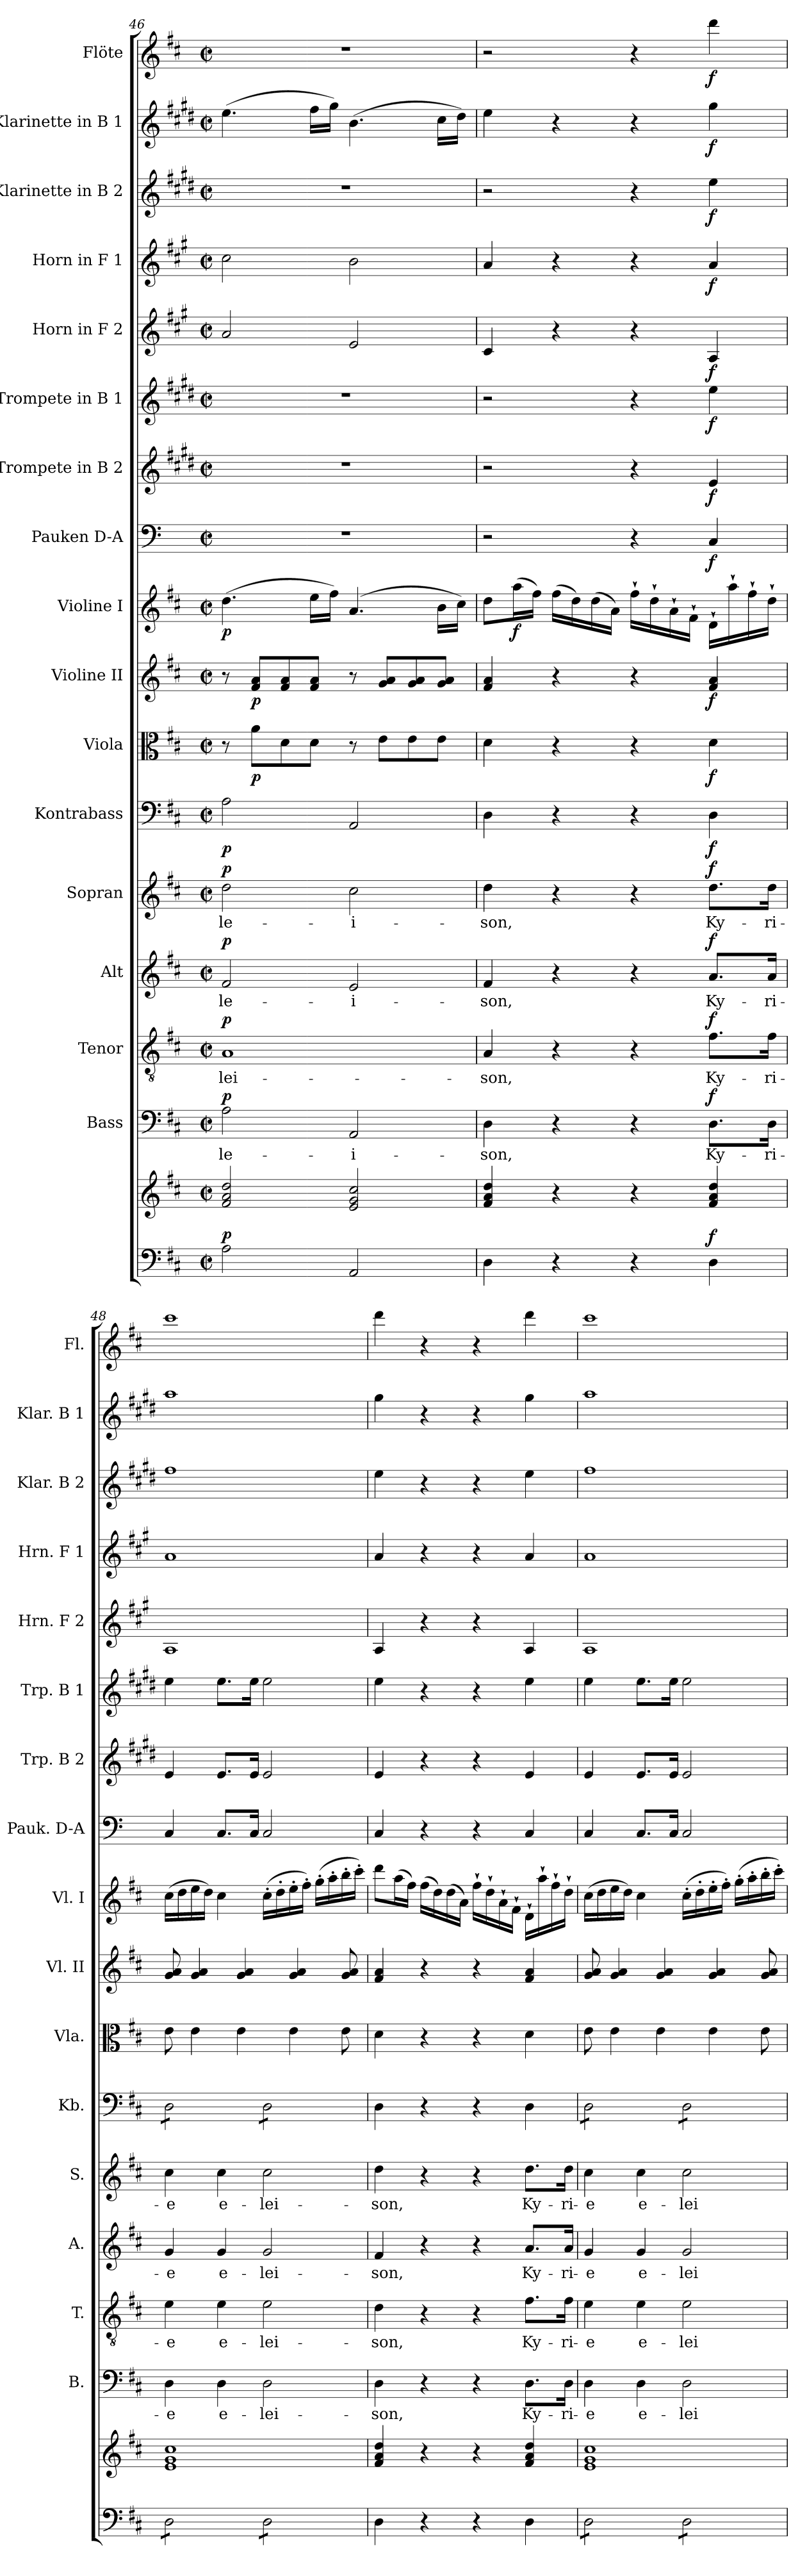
**kern	**kern	**dynam	**kern	**text	**dynam	**kern	**text	**dynam	**kern	**text	**dynam	**kern	**text	**dynam	**kern	**dynam	**kern	**dynam	**kern	**dynam	**kern	**dynam	**kern	**dynam	**kern	**dynam	**kern	**dynam	**kern	**dynam	**kern	**dynam	**kern	**dynam	**kern	**dynam	**kern	**dynam
*part17	*part17	*part17	*part16	*part16	*part16	*part15	*part15	*part15	*part14	*part14	*part14	*part13	*part13	*part13	*part12	*part12	*part11	*part11	*part10	*part10	*part9	*part9	*part8	*part8	*part7	*part7	*part6	*part6	*part5	*part5	*part4	*part4	*part3	*part3	*part2	*part2	*part1	*part1
*staff18	*staff17	*staff17/18	*staff16	*staff16	*staff16	*staff15	*staff15	*staff15	*staff14	*staff14	*staff14	*staff13	*staff13	*staff13	*staff12	*staff12	*staff11	*staff11	*staff10	*staff10	*staff9	*staff9	*staff8	*staff8	*staff7	*staff7	*staff6	*staff6	*staff5	*staff5	*staff4	*staff4	*staff3	*staff3	*staff2	*staff2	*staff1	*staff1
*	*	*	*I"Bass	*	*	*I"Tenor	*	*	*I"Alt	*	*	*I"Sopran	*	*	*I"Kontrabass	*	*I"Viola	*	*I"Violine II	*	*I"Violine I	*	*I"Pauken D-A	*	*I"Trompete in B 2	*	*I"Trompete in B 1	*	*I"Horn in F 2	*	*I"Horn in F 1	*	*I"Klarinette in B 2	*	*I"Klarinette in B 1	*	*I"Flöte	*
*	*	*	*I'B.	*	*	*I'T.	*	*	*I'A.	*	*	*I'S.	*	*	*I'Kb.	*	*I'Vla.	*	*I'Vl. II	*	*I'Vl. I	*	*I'Pauk. D-A	*	*I'Trp. B 2	*	*I'Trp. B 1	*	*I'Hrn. F 2	*	*I'Hrn. F 1	*	*I'Klar. B 2	*	*I'Klar. B 1	*	*I'Fl.	*
*clefF4	*clefG2	*	*clefF4	*	*	*clefGv2	*	*	*clefG2	*	*	*clefG2	*	*	*clefF4	*	*clefC3	*	*clefG2	*	*clefG2	*	*clefF4	*	*clefG2	*	*clefG2	*	*clefG2	*	*clefG2	*	*clefG2	*	*clefG2	*	*clefG2	*
*	*	*	*	*	*	*	*	*	*	*	*	*	*	*	*ITrd7c12	*	*	*	*	*	*	*	*ITrd-1c-2	*	*ITrd1c2	*	*ITrd1c2	*	*ITrd4c7	*	*ITrd4c7	*	*ITrd1c2	*	*ITrd1c2	*	*	*
*k[f#c#]	*k[f#c#]	*	*k[f#c#]	*	*	*k[f#c#]	*	*	*k[f#c#]	*	*	*k[f#c#]	*	*	*k[f#c#]	*	*k[f#c#]	*	*k[f#c#]	*	*k[f#c#]	*	*k[f#c#]	*	*k[f#c#]	*	*k[f#c#]	*	*k[f#c#]	*	*k[f#c#]	*	*k[f#c#]	*	*k[f#c#]	*	*k[f#c#]	*
*D:	*D:	*	*D:	*	*	*D:	*	*	*D:	*	*	*D:	*	*	*D:	*	*D:	*	*D:	*	*D:	*	*D:	*	*D:	*	*D:	*	*D:	*	*D:	*	*D:	*	*D:	*	*D:	*
*M2/2	*M2/2	*	*M2/2	*	*	*M2/2	*	*	*M2/2	*	*	*M2/2	*	*	*M2/2	*	*M2/2	*	*M2/2	*	*M2/2	*	*M2/2	*	*M2/2	*	*M2/2	*	*M2/2	*	*M2/2	*	*M2/2	*	*M2/2	*	*M2/2	*
*met(c|)	*met(c|)	*	*met(c|)	*	*	*met(c|)	*	*	*met(c|)	*	*	*met(c|)	*	*	*met(c|)	*	*met(c|)	*	*met(c|)	*	*met(c|)	*	*met(c|)	*	*met(c|)	*	*met(c|)	*	*met(c|)	*	*met(c|)	*	*met(c|)	*	*met(c|)	*	*met(c|)	*
=46	=46	=46	=46	=46	=46	=46	=46	=46	=46	=46	=46	=46	=46	=46	=46	=46	=46	=46	=46	=46	=46	=46	=46	=46	=46	=46	=46	=46	=46	=46	=46	=46	=46	=46	=46	=46	=46	=46
!	!	!LO:DY:a=2	!	!LO:LY:b	!LO:DY:a	!	!LO:LY:b	!LO:DY:a	!	!LO:LY:b	!LO:DY:a	!	!LO:LY:b	!LO:DY:a	!	!LO:DY:b	!	!	!	!	!	!LO:DY:b	!	!	!	!	!	!	!	!	!	!	!	!	!	!	!	!
2A\	2f#/ 2a/ 2dd/	p	2A\	-le-	p	1A	-lei-	p	2f#/	-le-	p	2dd\	-le-	p	2AA\	p	8r	.	8r	.	(>4.dd\	p	1r	.	1r	.	1r	.	2d/	.	2f#\	.	1r	.	(>4.dd\	.	1r	.
!	!	!	!	!	!	!	!	!	!	!	!	!	!	!	!	!	!	!LO:DY:b	!	!LO:DY:b	!	!	!	!	!	!	!	!	!	!	!	!	!	!	!	!	!	!
.	.	.	.	.	.	.	.	.	.	.	.	.	.	.	.	.	8a\L	p	8f#/ 8a/L	p	.	.	.	.	.	.	.	.	.	.	.	.	.	.	.	.	.	.
.	.	.	.	.	.	.	.	.	.	.	.	.	.	.	.	.	8d\	.	8f#/ 8a/	.	.	.	.	.	.	.	.	.	.	.	.	.	.	.	.	.	.	.
.	.	.	.	.	.	.	.	.	.	.	.	.	.	.	.	.	8d\J	.	8f#/ 8a/J	.	16ee\LL	.	.	.	.	.	.	.	.	.	.	.	.	.	16ee\LL	.	.	.
.	.	.	.	.	.	.	.	.	.	.	.	.	.	.	.	.	.	.	.	.	16ff#\JJ)	.	.	.	.	.	.	.	.	.	.	.	.	.	16ff#\JJ)	.	.	.
!	!	!	!	!LO:LY:b	!	!	!	!	!	!LO:LY:b	!	!	!LO:LY:b	!	!	!	!	!	!	!	!	!	!	!	!	!	!	!	!	!	!	!	!	!	!	!	!	!
2AA/	2e/ 2g/ 2cc#/	.	2AA/	-i-	.	.	.	.	2e/	-i-	.	2cc#\	-i-	.	2AAA/	.	8r	.	8r	.	(4.a/	.	.	.	.	.	.	.	2A/	.	2e\	.	.	.	(>4.a\	.	.	.
.	.	.	.	.	.	.	.	.	.	.	.	.	.	.	.	.	8e\L	.	8g/ 8a/L	.	.	.	.	.	.	.	.	.	.	.	.	.	.	.	.	.	.	.
.	.	.	.	.	.	.	.	.	.	.	.	.	.	.	.	.	8e\	.	8g/ 8a/	.	.	.	.	.	.	.	.	.	.	.	.	.	.	.	.	.	.	.
.	.	.	.	.	.	.	.	.	.	.	.	.	.	.	.	.	8e\J	.	8g/ 8a/J	.	16b\LL	.	.	.	.	.	.	.	.	.	.	.	.	.	16b\LL	.	.	.
.	.	.	.	.	.	.	.	.	.	.	.	.	.	.	.	.	.	.	.	.	16cc#\JJ)	.	.	.	.	.	.	.	.	.	.	.	.	.	16cc#\JJ)	.	.	.
=47	=47	=47	=47	=47	=47	=47	=47	=47	=47	=47	=47	=47	=47	=47	=47	=47	=47	=47	=47	=47	=47	=47	=47	=47	=47	=47	=47	=47	=47	=47	=47	=47	=47	=47	=47	=47	=47	=47
!	!	!	!	!LO:LY:b	!	!	!LO:LY:b	!	!	!LO:LY:b	!	!	!LO:LY:b	!	!	!	!	!	!	!	!	!	!	!	!	!	!	!	!	!	!	!	!	!	!	!	!	!
4D\	4f#/ 4a/ 4dd/	.	4D\	-son,	.	4A/	-son,	.	4f#/	-son,	.	4dd\	-son,	.	4DD\	.	4d\	.	4f#/ 4a/	.	8dd\L	.	2r	.	2r	.	2r	.	4F#/	.	4d/	.	2r	.	4dd\	.	2r	.
!	!	!	!	!	!	!	!	!	!	!	!	!	!	!	!	!	!	!	!	!	!	!LO:DY:b	!	!	!	!	!	!	!	!	!	!	!	!	!	!	!	!
.	.	.	.	.	.	.	.	.	.	.	.	.	.	.	.	.	.	.	.	.	(>16aa\L	f	.	.	.	.	.	.	.	.	.	.	.	.	.	.	.	.
.	.	.	.	.	.	.	.	.	.	.	.	.	.	.	.	.	.	.	.	.	16ff#\JJ)	.	.	.	.	.	.	.	.	.	.	.	.	.	.	.	.	.
4r	4r	.	4r	.	.	4r	.	.	4r	.	.	4r	.	.	4r	.	4r	.	4r	.	(>16ff#\LL	.	.	.	.	.	.	.	4r	.	4r	.	.	.	4r	.	.	.
.	.	.	.	.	.	.	.	.	.	.	.	.	.	.	.	.	.	.	.	.	16dd\)	.	.	.	.	.	.	.	.	.	.	.	.	.	.	.	.	.
.	.	.	.	.	.	.	.	.	.	.	.	.	.	.	.	.	.	.	.	.	(>16dd\	.	.	.	.	.	.	.	.	.	.	.	.	.	.	.	.	.
.	.	.	.	.	.	.	.	.	.	.	.	.	.	.	.	.	.	.	.	.	16a\JJ)	.	.	.	.	.	.	.	.	.	.	.	.	.	.	.	.	.
4r	4r	.	4r	.	.	4r	.	.	4r	.	.	4r	.	.	4r	.	4r	.	4r	.	16ff#`>\LL	.	4r	.	4r	.	4r	.	4r	.	4r	.	4r	.	4r	.	4r	.
.	.	.	.	.	.	.	.	.	.	.	.	.	.	.	.	.	.	.	.	.	16dd`>\	.	.	.	.	.	.	.	.	.	.	.	.	.	.	.	.	.
.	.	.	.	.	.	.	.	.	.	.	.	.	.	.	.	.	.	.	.	.	16a`>\	.	.	.	.	.	.	.	.	.	.	.	.	.	.	.	.	.
.	.	.	.	.	.	.	.	.	.	.	.	.	.	.	.	.	.	.	.	.	16f#`>\JJ	.	.	.	.	.	.	.	.	.	.	.	.	.	.	.	.	.
!	!	!LO:DY:a=2	!	!LO:LY:b	!LO:DY:a	!	!LO:LY:b	!LO:DY:a	!	!LO:LY:b	!LO:DY:a	!	!LO:LY:b	!LO:DY:a	!	!LO:DY:b	!	!LO:DY:b	!	!LO:DY:b	!	!	!	!LO:DY:b	!	!LO:DY:b	!	!LO:DY:b	!	!LO:DY:b	!	!LO:DY:b	!	!LO:DY:b	!	!LO:DY:b	!	!LO:DY:b
4D\	4f#/ 4a/ 4dd/	f	8.D\L	Ky-	f	8.f#\L	Ky-	f	8.a/L	Ky-	f	8.dd\L	Ky-	f	4DD\	f	4d\	f	4f#/ 4a/	f	16d`>\LL	.	4D/	f	4d/	f	4dd\	f	4D/	f	4d/	f	4dd\	f	4ff#\	f	4ddd\	f
.	.	.	.	.	.	.	.	.	.	.	.	.	.	.	.	.	.	.	.	.	16aa`>\	.	.	.	.	.	.	.	.	.	.	.	.	.	.	.	.	.
.	.	.	.	.	.	.	.	.	.	.	.	.	.	.	.	.	.	.	.	.	16ff#`>\	.	.	.	.	.	.	.	.	.	.	.	.	.	.	.	.	.
!	!	!	!	!LO:LY:b	!	!	!LO:LY:b	!	!	!LO:LY:b	!	!	!LO:LY:b	!	!	!	!	!	!	!	!	!	!	!	!	!	!	!	!	!	!	!	!	!	!	!	!	!
.	.	.	16D\Jk	-ri-	.	16f#\Jk	-ri-	.	16a/Jk	-ri-	.	16dd\Jk	-ri-	.	.	.	.	.	.	.	16dd`>\JJ	.	.	.	.	.	.	.	.	.	.	.	.	.	.	.	.	.
!!LO:PB:g=z
=48	=48	=48	=48	=48	=48	=48	=48	=48	=48	=48	=48	=48	=48	=48	=48	=48	=48	=48	=48	=48	=48	=48	=48	=48	=48	=48	=48	=48	=48	=48	=48	=48	=48	=48	=48	=48	=48	=48
!	!	!	!	!LO:LY:b	!	!	!LO:LY:b	!	!	!LO:LY:b	!	!	!LO:LY:b	!	!	!	!	!	!	!	!	!	!	!	!	!	!	!	!	!	!	!	!	!	!	!	!	!
*tremolo	*	*	*	*	*	*	*	*	*	*	*	*	*	*	*	*	*	*	*	*	*	*	*	*	*	*	*	*	*	*	*	*	*	*	*	*	*	*
*	*	*	*	*	*	*	*	*	*	*	*	*	*	*	*tremolo	*	*	*	*	*	*	*	*	*	*	*	*	*	*	*	*	*	*	*	*	*	*	*
8D\L	1e 1g 1cc#	.	4D\	-e	.	4e\	-e	.	4g/	-e	.	4cc#\	-e	.	8DD\L	.	8e\	.	8g/ 8a/	.	(>16cc#\LL	.	4D/	.	4d/	.	4dd\	.	1D	.	1d	.	1ee	.	1gg	.	1ccc#	.
.	.	.	.	.	.	.	.	.	.	.	.	.	.	.	.	.	.	.	.	.	16dd\	.	.	.	.	.	.	.	.	.	.	.	.	.	.	.	.	.
8D\	.	.	.	.	.	.	.	.	.	.	.	.	.	.	8DD\	.	4e\	.	4g/ 4a/	.	16ee\	.	.	.	.	.	.	.	.	.	.	.	.	.	.	.	.	.
.	.	.	.	.	.	.	.	.	.	.	.	.	.	.	.	.	.	.	.	.	16dd\JJ)	.	.	.	.	.	.	.	.	.	.	.	.	.	.	.	.	.
!	!	!	!	!LO:LY:b	!	!	!LO:LY:b	!	!	!LO:LY:b	!	!	!LO:LY:b	!	!	!	!	!	!	!	!	!	!	!	!	!	!	!	!	!	!	!	!	!	!	!	!	!
8D\	.	.	4D\	e-	.	4e\	e-	.	4g/	e-	.	4cc#\	e-	.	8DD\	.	.	.	.	.	4cc#\	.	8.D/L	.	8.d/L	.	8.dd\L	.	.	.	.	.	.	.	.	.	.	.
8D\J	.	.	.	.	.	.	.	.	.	.	.	.	.	.	8DD\J	.	4e\	.	4g/ 4a/	.	.	.	.	.	.	.	.	.	.	.	.	.	.	.	.	.	.	.
.	.	.	.	.	.	.	.	.	.	.	.	.	.	.	.	.	.	.	.	.	.	.	16D/Jk	.	16d/Jk	.	16dd\Jk	.	.	.	.	.	.	.	.	.	.	.
!	!	!	!	!LO:LY:b	!	!	!LO:LY:b	!	!	!LO:LY:b	!	!	!LO:LY:b	!	!	!	!	!	!	!	!	!	!	!	!	!	!	!	!	!	!	!	!	!	!	!	!	!
8D\L	.	.	2D\	-lei-	.	2e\	-lei-	.	2g/	-lei-	.	2cc#\	-lei-	.	8DD\L	.	.	.	.	.	(>16cc#'>\LL	.	2D/	.	2d/	.	2dd\	.	.	.	.	.	.	.	.	.	.	.
.	.	.	.	.	.	.	.	.	.	.	.	.	.	.	.	.	.	.	.	.	16dd'>\	.	.	.	.	.	.	.	.	.	.	.	.	.	.	.	.	.
8D\	.	.	.	.	.	.	.	.	.	.	.	.	.	.	8DD\	.	4e\	.	4g/ 4a/	.	16ee'>\	.	.	.	.	.	.	.	.	.	.	.	.	.	.	.	.	.
.	.	.	.	.	.	.	.	.	.	.	.	.	.	.	.	.	.	.	.	.	16ff#'>\JJ)	.	.	.	.	.	.	.	.	.	.	.	.	.	.	.	.	.
8D\	.	.	.	.	.	.	.	.	.	.	.	.	.	.	8DD\	.	.	.	.	.	(>16gg'>\LL	.	.	.	.	.	.	.	.	.	.	.	.	.	.	.	.	.
.	.	.	.	.	.	.	.	.	.	.	.	.	.	.	.	.	.	.	.	.	16aa'>\	.	.	.	.	.	.	.	.	.	.	.	.	.	.	.	.	.
8D\J	.	.	.	.	.	.	.	.	.	.	.	.	.	.	8DD\J	.	8e\	.	8g/ 8a/	.	16bb'>\	.	.	.	.	.	.	.	.	.	.	.	.	.	.	.	.	.
*	*	*	*	*	*	*	*	*	*	*	*	*	*	*	*Xtremolo	*	*	*	*	*	*	*	*	*	*	*	*	*	*	*	*	*	*	*	*	*	*	*
*Xtremolo	*	*	*	*	*	*	*	*	*	*	*	*	*	*	*	*	*	*	*	*	*	*	*	*	*	*	*	*	*	*	*	*	*	*	*	*	*	*
.	.	.	.	.	.	.	.	.	.	.	.	.	.	.	.	.	.	.	.	.	16ccc#'>\JJ)	.	.	.	.	.	.	.	.	.	.	.	.	.	.	.	.	.
=49	=49	=49	=49	=49	=49	=49	=49	=49	=49	=49	=49	=49	=49	=49	=49	=49	=49	=49	=49	=49	=49	=49	=49	=49	=49	=49	=49	=49	=49	=49	=49	=49	=49	=49	=49	=49	=49	=49
!	!	!	!	!LO:LY:b	!	!	!LO:LY:b	!	!	!LO:LY:b	!	!	!LO:LY:b	!	!	!	!	!	!	!	!	!	!	!	!	!	!	!	!	!	!	!	!	!	!	!	!	!
4D\	4f#/ 4a/ 4dd/	.	4D\	-son,	.	4d\	-son,	.	4f#/	-son,	.	4dd\	-son,	.	4DD\	.	4d\	.	4f#/ 4a/	.	8ddd\L	.	4D/	.	4d/	.	4dd\	.	4D/	.	4d/	.	4dd\	.	4ff#\	.	4ddd\	.
.	.	.	.	.	.	.	.	.	.	.	.	.	.	.	.	.	.	.	.	.	(>16aa\L	.	.	.	.	.	.	.	.	.	.	.	.	.	.	.	.	.
.	.	.	.	.	.	.	.	.	.	.	.	.	.	.	.	.	.	.	.	.	16ff#\JJ)	.	.	.	.	.	.	.	.	.	.	.	.	.	.	.	.	.
4r	4r	.	4r	.	.	4r	.	.	4r	.	.	4r	.	.	4r	.	4r	.	4r	.	(>16ff#\LL	.	4r	.	4r	.	4r	.	4r	.	4r	.	4r	.	4r	.	4r	.
.	.	.	.	.	.	.	.	.	.	.	.	.	.	.	.	.	.	.	.	.	16dd\)	.	.	.	.	.	.	.	.	.	.	.	.	.	.	.	.	.
.	.	.	.	.	.	.	.	.	.	.	.	.	.	.	.	.	.	.	.	.	(>16dd\	.	.	.	.	.	.	.	.	.	.	.	.	.	.	.	.	.
.	.	.	.	.	.	.	.	.	.	.	.	.	.	.	.	.	.	.	.	.	16a\JJ)	.	.	.	.	.	.	.	.	.	.	.	.	.	.	.	.	.
4r	4r	.	4r	.	.	4r	.	.	4r	.	.	4r	.	.	4r	.	4r	.	4r	.	16ff#`>\LL	.	4r	.	4r	.	4r	.	4r	.	4r	.	4r	.	4r	.	4r	.
.	.	.	.	.	.	.	.	.	.	.	.	.	.	.	.	.	.	.	.	.	16dd`>\	.	.	.	.	.	.	.	.	.	.	.	.	.	.	.	.	.
.	.	.	.	.	.	.	.	.	.	.	.	.	.	.	.	.	.	.	.	.	16a`>\	.	.	.	.	.	.	.	.	.	.	.	.	.	.	.	.	.
.	.	.	.	.	.	.	.	.	.	.	.	.	.	.	.	.	.	.	.	.	16f#`>\JJ	.	.	.	.	.	.	.	.	.	.	.	.	.	.	.	.	.
!	!	!	!	!LO:LY:b	!	!	!LO:LY:b	!	!	!LO:LY:b	!	!	!LO:LY:b	!	!	!	!	!	!	!	!	!	!	!	!	!	!	!	!	!	!	!	!	!	!	!	!	!
4D\	4f#/ 4a/ 4dd/	.	8.D\L	Ky-	.	8.f#\L	Ky-	.	8.a/L	Ky-	.	8.dd\L	Ky-	.	4DD\	.	4d\	.	4f#/ 4a/	.	16d`>\LL	.	4D/	.	4d/	.	4dd\	.	4D/	.	4d/	.	4dd\	.	4ff#\	.	4ddd\	.
.	.	.	.	.	.	.	.	.	.	.	.	.	.	.	.	.	.	.	.	.	16aa`>\	.	.	.	.	.	.	.	.	.	.	.	.	.	.	.	.	.
.	.	.	.	.	.	.	.	.	.	.	.	.	.	.	.	.	.	.	.	.	16ff#`>\	.	.	.	.	.	.	.	.	.	.	.	.	.	.	.	.	.
!	!	!	!	!LO:LY:b	!	!	!LO:LY:b	!	!	!LO:LY:b	!	!	!LO:LY:b	!	!	!	!	!	!	!	!	!	!	!	!	!	!	!	!	!	!	!	!	!	!	!	!	!
.	.	.	16D\Jk	-ri-	.	16f#\Jk	-ri-	.	16a/Jk	-ri-	.	16dd\Jk	-ri-	.	.	.	.	.	.	.	16dd`>\JJ	.	.	.	.	.	.	.	.	.	.	.	.	.	.	.	.	.
=50	=50	=50	=50	=50	=50	=50	=50	=50	=50	=50	=50	=50	=50	=50	=50	=50	=50	=50	=50	=50	=50	=50	=50	=50	=50	=50	=50	=50	=50	=50	=50	=50	=50	=50	=50	=50	=50	=50
!	!	!	!	!LO:LY:b	!	!	!LO:LY:b	!	!	!LO:LY:b	!	!	!LO:LY:b	!	!	!	!	!	!	!	!	!	!	!	!	!	!	!	!	!	!	!	!	!	!	!	!	!
*tremolo	*	*	*	*	*	*	*	*	*	*	*	*	*	*	*	*	*	*	*	*	*	*	*	*	*	*	*	*	*	*	*	*	*	*	*	*	*	*
*	*	*	*	*	*	*	*	*	*	*	*	*	*	*	*tremolo	*	*	*	*	*	*	*	*	*	*	*	*	*	*	*	*	*	*	*	*	*	*	*
8D\L	1e 1g 1cc#	.	4D\	-e	.	4e\	-e	.	4g/	-e	.	4cc#\	-e	.	8DD\L	.	8e\	.	8g/ 8a/	.	(>16cc#\LL	.	4D/	.	4d/	.	4dd\	.	1D	.	1d	.	1ee	.	1gg	.	1ccc#	.
.	.	.	.	.	.	.	.	.	.	.	.	.	.	.	.	.	.	.	.	.	16dd\	.	.	.	.	.	.	.	.	.	.	.	.	.	.	.	.	.
8D\	.	.	.	.	.	.	.	.	.	.	.	.	.	.	8DD\	.	4e\	.	4g/ 4a/	.	16ee\	.	.	.	.	.	.	.	.	.	.	.	.	.	.	.	.	.
.	.	.	.	.	.	.	.	.	.	.	.	.	.	.	.	.	.	.	.	.	16dd\JJ)	.	.	.	.	.	.	.	.	.	.	.	.	.	.	.	.	.
!	!	!	!	!LO:LY:b	!	!	!LO:LY:b	!	!	!LO:LY:b	!	!	!LO:LY:b	!	!	!	!	!	!	!	!	!	!	!	!	!	!	!	!	!	!	!	!	!	!	!	!	!
8D\	.	.	4D\	e-	.	4e\	e-	.	4g/	e-	.	4cc#\	e-	.	8DD\	.	.	.	.	.	4cc#\	.	8.D/L	.	8.d/L	.	8.dd\L	.	.	.	.	.	.	.	.	.	.	.
8D\J	.	.	.	.	.	.	.	.	.	.	.	.	.	.	8DD\J	.	4e\	.	4g/ 4a/	.	.	.	.	.	.	.	.	.	.	.	.	.	.	.	.	.	.	.
.	.	.	.	.	.	.	.	.	.	.	.	.	.	.	.	.	.	.	.	.	.	.	16D/Jk	.	16d/Jk	.	16dd\Jk	.	.	.	.	.	.	.	.	.	.	.
!	!	!	!	!LO:LY:b	!	!	!LO:LY:b	!	!	!LO:LY:b	!	!	!LO:LY:b	!	!	!	!	!	!	!	!	!	!	!	!	!	!	!	!	!	!	!	!	!	!	!	!	!
8D\L	.	.	2D\	-lei-	.	2e\	-lei-	.	2g/	-lei-	.	2cc#\	-lei-	.	8DD\L	.	.	.	.	.	(>16cc#'>\LL	.	2D/	.	2d/	.	2dd\	.	.	.	.	.	.	.	.	.	.	.
.	.	.	.	.	.	.	.	.	.	.	.	.	.	.	.	.	.	.	.	.	16dd'>\	.	.	.	.	.	.	.	.	.	.	.	.	.	.	.	.	.
8D\	.	.	.	.	.	.	.	.	.	.	.	.	.	.	8DD\	.	4e\	.	4g/ 4a/	.	16ee'>\	.	.	.	.	.	.	.	.	.	.	.	.	.	.	.	.	.
.	.	.	.	.	.	.	.	.	.	.	.	.	.	.	.	.	.	.	.	.	16ff#'>\JJ)	.	.	.	.	.	.	.	.	.	.	.	.	.	.	.	.	.
8D\	.	.	.	.	.	.	.	.	.	.	.	.	.	.	8DD\	.	.	.	.	.	(>16gg'>\LL	.	.	.	.	.	.	.	.	.	.	.	.	.	.	.	.	.
.	.	.	.	.	.	.	.	.	.	.	.	.	.	.	.	.	.	.	.	.	16aa'>\	.	.	.	.	.	.	.	.	.	.	.	.	.	.	.	.	.
8D\J	.	.	.	.	.	.	.	.	.	.	.	.	.	.	8DD\J	.	8e\	.	8g/ 8a/	.	16bb'>\	.	.	.	.	.	.	.	.	.	.	.	.	.	.	.	.	.
*	*	*	*	*	*	*	*	*	*	*	*	*	*	*	*Xtremolo	*	*	*	*	*	*	*	*	*	*	*	*	*	*	*	*	*	*	*	*	*	*	*
*Xtremolo	*	*	*	*	*	*	*	*	*	*	*	*	*	*	*	*	*	*	*	*	*	*	*	*	*	*	*	*	*	*	*	*	*	*	*	*	*	*
.	.	.	.	.	.	.	.	.	.	.	.	.	.	.	.	.	.	.	.	.	16ccc#'>\JJ)	.	.	.	.	.	.	.	.	.	.	.	.	.	.	.	.	.
=	=	=	=	=	=	=	=	=	=	=	=	=	=	=	=	=	=	=	=	=	=	=	=	=	=	=	=	=	=	=	=	=	=	=	=	=	=	=
*-	*-	*-	*-	*-	*-	*-	*-	*-	*-	*-	*-	*-	*-	*-	*-	*-	*-	*-	*-	*-	*-	*-	*-	*-	*-	*-	*-	*-	*-	*-	*-	*-	*-	*-	*-	*-	*-	*-
